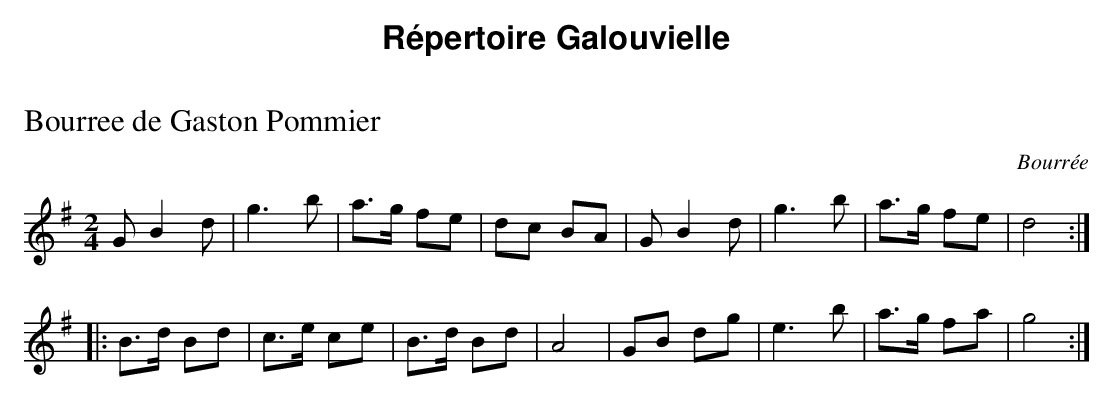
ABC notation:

X:1
T:Bourree de Gaston Pommier
M:2/4
L:1/8
K:G
GB2d|g3b|a>g fe|dc BA|GB2d|g3b|a>g fe|d4::
B>d Bd|c>e ce|B>d Bd|A4|GB dg|e3b|a>g fa|g4:|
